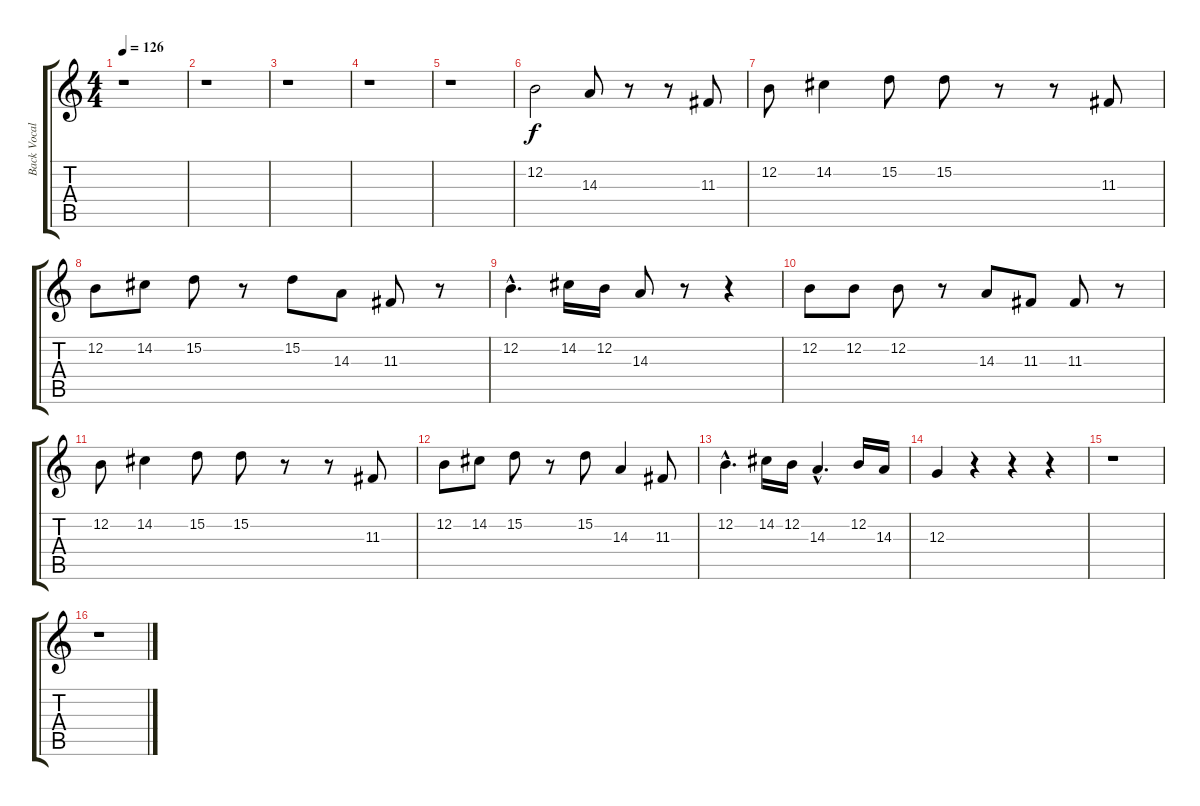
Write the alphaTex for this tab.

\track ("Back Vocals 1" "Back Vocal") {instrument trumpet}
\staff {score tabs}
\tuning (E4 B3 G3 D3 A2 E2) {hide}
\ts (4 4)
\tempo 126
\clef g2
\ks c
r.1{dy f} |
r.1 |
r.1 |
r.1 |
r.1 |
12.2.2{balance 16} 14.3.8 r.8 r.8 11.3.8 |
12.2.8 14.2.4 15.2.8 15.2.8 r.8 r.8 11.3.8 |
12.2.8 14.2.8 15.2.8 r.8 15.2.8 14.3.8 11.3.8 r.8 |
12.2{hac}.4{d} 14.2.16 12.2.16 14.3.8 r.8 r.4 |
12.2.8 12.2.8 12.2.8 r.8 14.3.8 11.3.8 11.3.8 r.8 |
12.2.8 14.2.4 15.2.8 15.2.8 r.8 r.8 11.3.8 |
12.2.8 14.2.8 15.2.8 r.8 15.2.8 14.3.4 11.3.8 |
12.2{hac}.4{d} 14.2.16 12.2.16 14.3{hac}.4{d} 12.2.16 14.3.16 |
12.3.4 r.4 r.4 r.4 |
r.1 |
r.1
